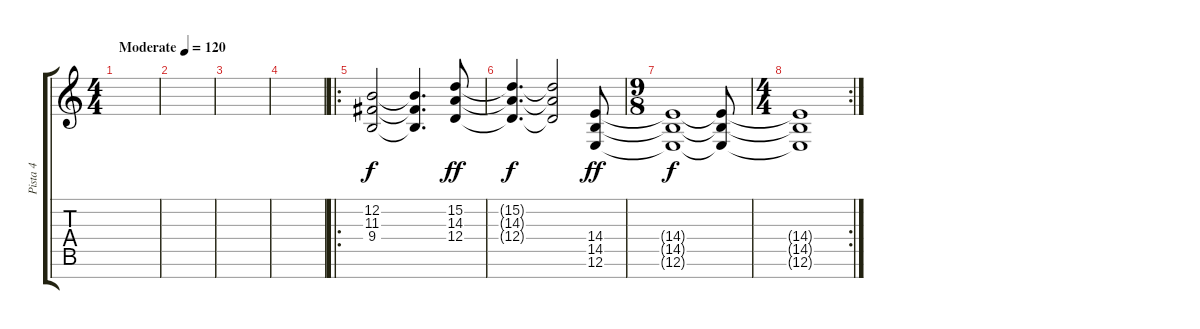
\track ("Pista 4" "Pista 4") {instrument tremolostrings}
\staff {score tabs}
\tuning (E4 B3 G3 D3 A2 E2 B1) {hide}
\ts (4 4)
\tempo (120 "Moderate")
\clef g2
\ks c
|
|
|
|
\ro
(12.2 11.3 9.4).2 (12.2{t} 11.3{t} 9.4{t}).4{d} (15.2 14.3 12.4).8{dy ff} |
(15.2{t} 14.3{t} 12.4{t}).4{d dy f} (15.2{t} 14.3{t} 12.4{t}).2 (14.4 14.5 12.6).8{dy ff} |
\ts (9 8)
(14.4{t} 14.5{t} 12.6{t}).1{dy f} (14.4{t} 14.5{t} 12.6{t}).8 |
\rc 2
\ts (4 4)
(14.4{t} 14.5{t} 12.6{t}).1
